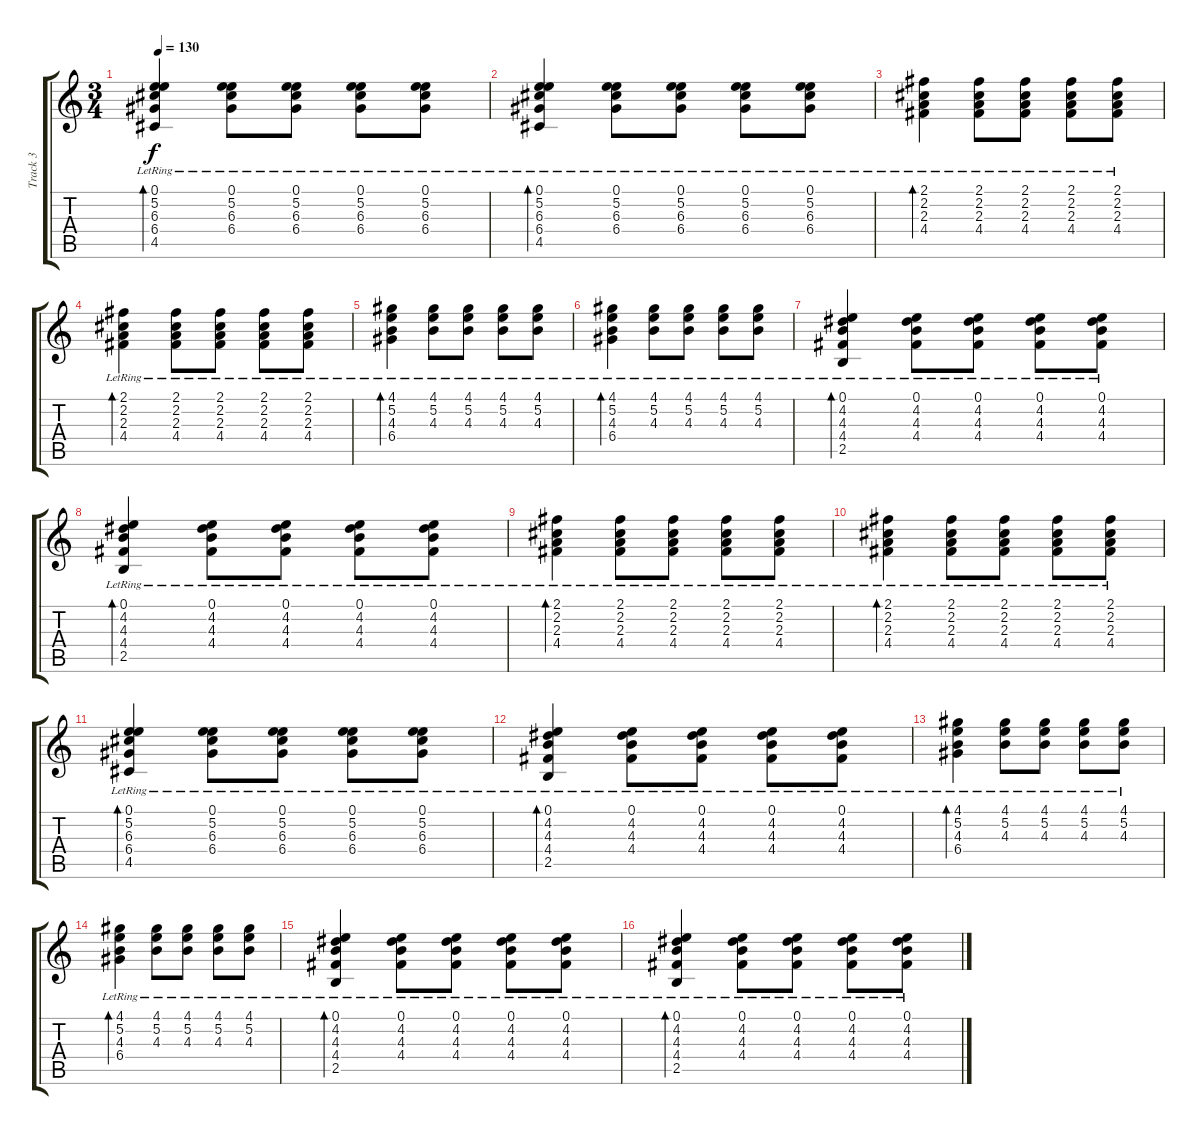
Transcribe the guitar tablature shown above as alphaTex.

\track ("Track 3" "Track 3") {instrument electricguitarclean}
\staff {score tabs}
\tuning (E4 B3 G3 D3 A2 E2) {hide}
\ts (3 4)
\tempo 130
\clef g2
\ks c
(0.1{lr} 5.2{lr} 6.3{lr} 6.4{lr} 4.5{lr}).4{bd 120 dy f} (0.1{lr} 5.2{lr} 6.3{lr} 6.4{lr}).8 (0.1{lr} 5.2{lr} 6.3{lr} 6.4{lr}).8 (0.1{lr} 5.2{lr} 6.3{lr} 6.4{lr}).8 (0.1{lr} 5.2{lr} 6.3{lr} 6.4{lr}).8 |
(0.1{lr} 5.2{lr} 6.3{lr} 6.4{lr} 4.5{lr}).4{bd 120} (0.1{lr} 5.2{lr} 6.3{lr} 6.4{lr}).8 (0.1{lr} 5.2{lr} 6.3{lr} 6.4{lr}).8 (0.1{lr} 5.2{lr} 6.3{lr} 6.4{lr}).8 (0.1{lr} 5.2{lr} 6.3{lr} 6.4{lr}).8 |
(2.1{lr} 2.2{lr} 2.3{lr} 4.4{lr}).4{bd 120} (2.1{lr} 2.2{lr} 2.3{lr} 4.4{lr}).8 (2.1{lr} 2.2{lr} 2.3{lr} 4.4{lr}).8 (2.1{lr} 2.2{lr} 2.3{lr} 4.4{lr}).8 (2.1{lr} 2.2{lr} 2.3{lr} 4.4{lr}).8 |
(2.1{lr} 2.2{lr} 2.3{lr} 4.4{lr}).4{bd 120} (2.1{lr} 2.2{lr} 2.3{lr} 4.4{lr}).8 (2.1{lr} 2.2{lr} 2.3{lr} 4.4{lr}).8 (2.1{lr} 2.2{lr} 2.3{lr} 4.4{lr}).8 (2.1{lr} 2.2{lr} 2.3{lr} 4.4{lr}).8 |
(4.1{lr} 5.2{lr} 4.3{lr} 6.4{lr}).4{bd 120} (4.1{lr} 5.2{lr} 4.3{lr}).8 (4.1{lr} 5.2{lr} 4.3{lr}).8 (4.1{lr} 5.2{lr} 4.3{lr}).8 (4.1{lr} 5.2{lr} 4.3{lr}).8 |
(4.1{lr} 5.2{lr} 4.3{lr} 6.4{lr}).4{bd 120} (4.1{lr} 5.2{lr} 4.3{lr}).8 (4.1{lr} 5.2{lr} 4.3{lr}).8 (4.1{lr} 5.2{lr} 4.3{lr}).8 (4.1{lr} 5.2{lr} 4.3{lr}).8 |
(0.1{lr} 4.2{lr} 4.3{lr} 4.4{lr} 2.5{lr}).4{bd 120} (0.1{lr} 4.2{lr} 4.3{lr} 4.4{lr}).8 (0.1{lr} 4.2{lr} 4.3{lr} 4.4{lr}).8 (0.1{lr} 4.2{lr} 4.3{lr} 4.4{lr}).8 (0.1{lr} 4.2{lr} 4.3{lr} 4.4{lr}).8 |
(0.1{lr} 4.2{lr} 4.3{lr} 4.4{lr} 2.5{lr}).4{bd 120} (0.1{lr} 4.2{lr} 4.3{lr} 4.4{lr}).8 (0.1{lr} 4.2{lr} 4.3{lr} 4.4{lr}).8 (0.1{lr} 4.2{lr} 4.3{lr} 4.4{lr}).8 (0.1{lr} 4.2{lr} 4.3{lr} 4.4{lr}).8 |
(2.1{lr} 2.2{lr} 2.3{lr} 4.4{lr}).4{bd 120} (2.1{lr} 2.2{lr} 2.3{lr} 4.4{lr}).8 (2.1{lr} 2.2{lr} 2.3{lr} 4.4{lr}).8 (2.1{lr} 2.2{lr} 2.3{lr} 4.4{lr}).8 (2.1{lr} 2.2{lr} 2.3{lr} 4.4{lr}).8 |
(2.1{lr} 2.2{lr} 2.3{lr} 4.4{lr}).4{bd 120} (2.1{lr} 2.2{lr} 2.3{lr} 4.4{lr}).8 (2.1{lr} 2.2{lr} 2.3{lr} 4.4{lr}).8 (2.1{lr} 2.2{lr} 2.3{lr} 4.4{lr}).8 (2.1{lr} 2.2{lr} 2.3{lr} 4.4{lr}).8 |
(0.1{lr} 5.2{lr} 6.3{lr} 6.4{lr} 4.5{lr}).4{bd 120} (0.1{lr} 5.2{lr} 6.3{lr} 6.4{lr}).8 (0.1{lr} 5.2{lr} 6.3{lr} 6.4{lr}).8 (0.1{lr} 5.2{lr} 6.3{lr} 6.4{lr}).8 (0.1{lr} 5.2{lr} 6.3{lr} 6.4{lr}).8 |
(0.1{lr} 4.2{lr} 4.3{lr} 4.4{lr} 2.5{lr}).4{bd 120} (0.1{lr} 4.2{lr} 4.3{lr} 4.4{lr}).8 (0.1{lr} 4.2{lr} 4.3{lr} 4.4{lr}).8 (0.1{lr} 4.2{lr} 4.3{lr} 4.4{lr}).8 (0.1{lr} 4.2{lr} 4.3{lr} 4.4{lr}).8 |
(4.1{lr} 5.2{lr} 4.3{lr} 6.4{lr}).4{bd 120} (4.1{lr} 5.2{lr} 4.3{lr}).8 (4.1{lr} 5.2{lr} 4.3{lr}).8 (4.1{lr} 5.2{lr} 4.3{lr}).8 (4.1{lr} 5.2{lr} 4.3{lr}).8 |
(4.1{lr} 5.2{lr} 4.3{lr} 6.4{lr}).4{bd 120} (4.1{lr} 5.2{lr} 4.3{lr}).8 (4.1{lr} 5.2{lr} 4.3{lr}).8 (4.1{lr} 5.2{lr} 4.3{lr}).8 (4.1{lr} 5.2{lr} 4.3{lr}).8 |
(0.1{lr} 4.2{lr} 4.3{lr} 4.4{lr} 2.5{lr}).4{bd 120} (0.1{lr} 4.2{lr} 4.3{lr} 4.4{lr}).8 (0.1{lr} 4.2{lr} 4.3{lr} 4.4{lr}).8 (0.1{lr} 4.2{lr} 4.3{lr} 4.4{lr}).8 (0.1{lr} 4.2{lr} 4.3{lr} 4.4{lr}).8 |
(0.1{lr} 4.2{lr} 4.3{lr} 4.4{lr} 2.5{lr}).4{bd 120} (0.1{lr} 4.2{lr} 4.3{lr} 4.4{lr}).8 (0.1{lr} 4.2{lr} 4.3{lr} 4.4{lr}).8 (0.1{lr} 4.2{lr} 4.3{lr} 4.4{lr}).8 (0.1{lr} 4.2{lr} 4.3{lr} 4.4{lr}).8
